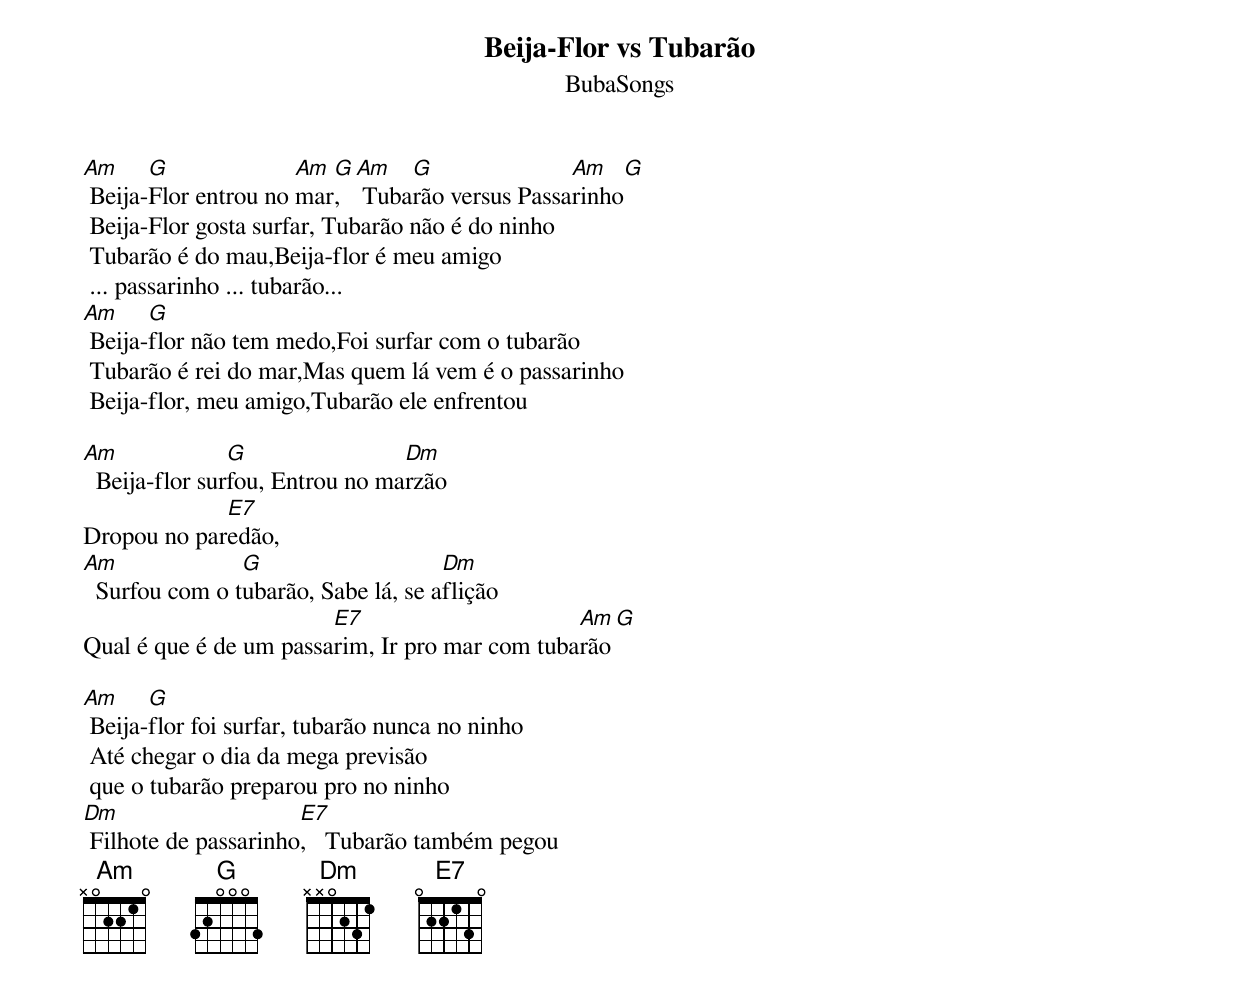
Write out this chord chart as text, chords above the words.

Beija-Flor vs Tubarão
BubaSongs

Am     G              Am G Am   G               Am    G
 Beija-Flor entrou no mar,  Tubarão versus Passarinho
 Beija-Flor gosta surfar, Tubarão não é do ninho
 Tubarão é do mau,Beija-flor é meu amigo
 ... passarinho ... tubarão...
Am     G
 Beija-flor não tem medo,Foi surfar com o tubarão
 Tubarão é rei do mar,Mas quem lá vem é o passarinho
 Beija-flor, meu amigo,Tubarão ele enfrentou

Am              G                Dm
  Beija-flor surfou, Entrou no marzão
             E7
Dropou no paredão,
Am              G                    Dm
  Surfou com o tubarão, Sabe lá, se aflição
                        E7                      Am   G
Qual é que é de um passarim, Ir pro mar com tubarão

Am     G
 Beija-flor foi surfar, tubarão nunca no ninho
 Até chegar o dia da mega previsão
 que o tubarão preparou pro no ninho
Dm                    E7
 Filhote de passarinho,   Tubarão também pegou
